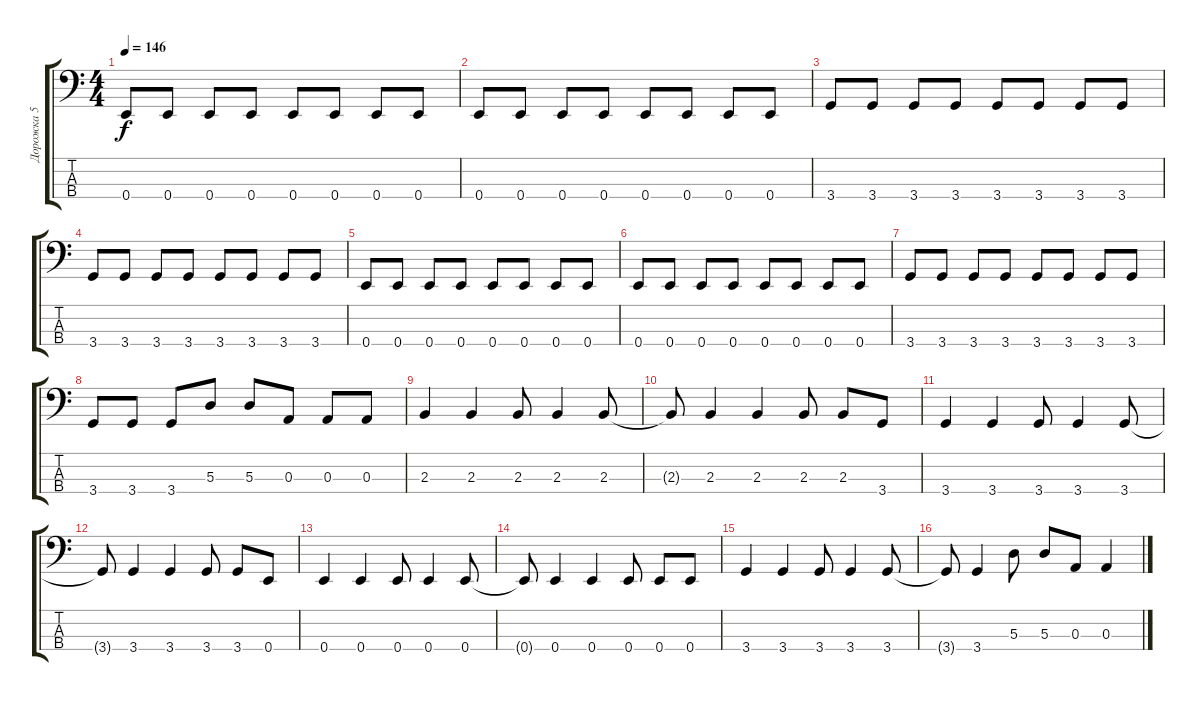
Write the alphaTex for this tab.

\track ("Дорожка 5" "Дорожка 5") {instrument electricbassfinger}
\staff {score tabs}
\tuning (G2 D2 A1 E1) {hide}
\ts (4 4)
\tempo 146
\clef f4
\ks c
0.4.8{dy f} 0.4.8 0.4.8 0.4.8 0.4.8 0.4.8 0.4.8 0.4.8 |
0.4.8 0.4.8 0.4.8 0.4.8 0.4.8 0.4.8 0.4.8 0.4.8 |
3.4.8 3.4.8 3.4.8 3.4.8 3.4.8 3.4.8 3.4.8 3.4.8 |
3.4.8 3.4.8 3.4.8 3.4.8 3.4.8 3.4.8 3.4.8 3.4.8 |
0.4.8 0.4.8 0.4.8 0.4.8 0.4.8 0.4.8 0.4.8 0.4.8 |
0.4.8 0.4.8 0.4.8 0.4.8 0.4.8 0.4.8 0.4.8 0.4.8 |
3.4.8 3.4.8 3.4.8 3.4.8 3.4.8 3.4.8 3.4.8 3.4.8 |
3.4.8 3.4.8 3.4.8 5.3.8 5.3.8 0.3.8 0.3.8 0.3.8 |
2.3.4 2.3.4 2.3.8 2.3.4 2.3.8 |
2.3{t}.8 2.3.4 2.3.4 2.3.8 2.3.8 3.4.8 |
3.4.4 3.4.4 3.4.8 3.4.4 3.4.8 |
3.4{t}.8 3.4.4 3.4.4 3.4.8 3.4.8 0.4.8 |
0.4.4 0.4.4 0.4.8 0.4.4 0.4.8 |
0.4{t}.8 0.4.4 0.4.4 0.4.8 0.4.8 0.4.8 |
3.4.4 3.4.4 3.4.8 3.4.4 3.4.8 |
3.4{t}.8 3.4.4 5.3.8 5.3.8 0.3.8 0.3.4
